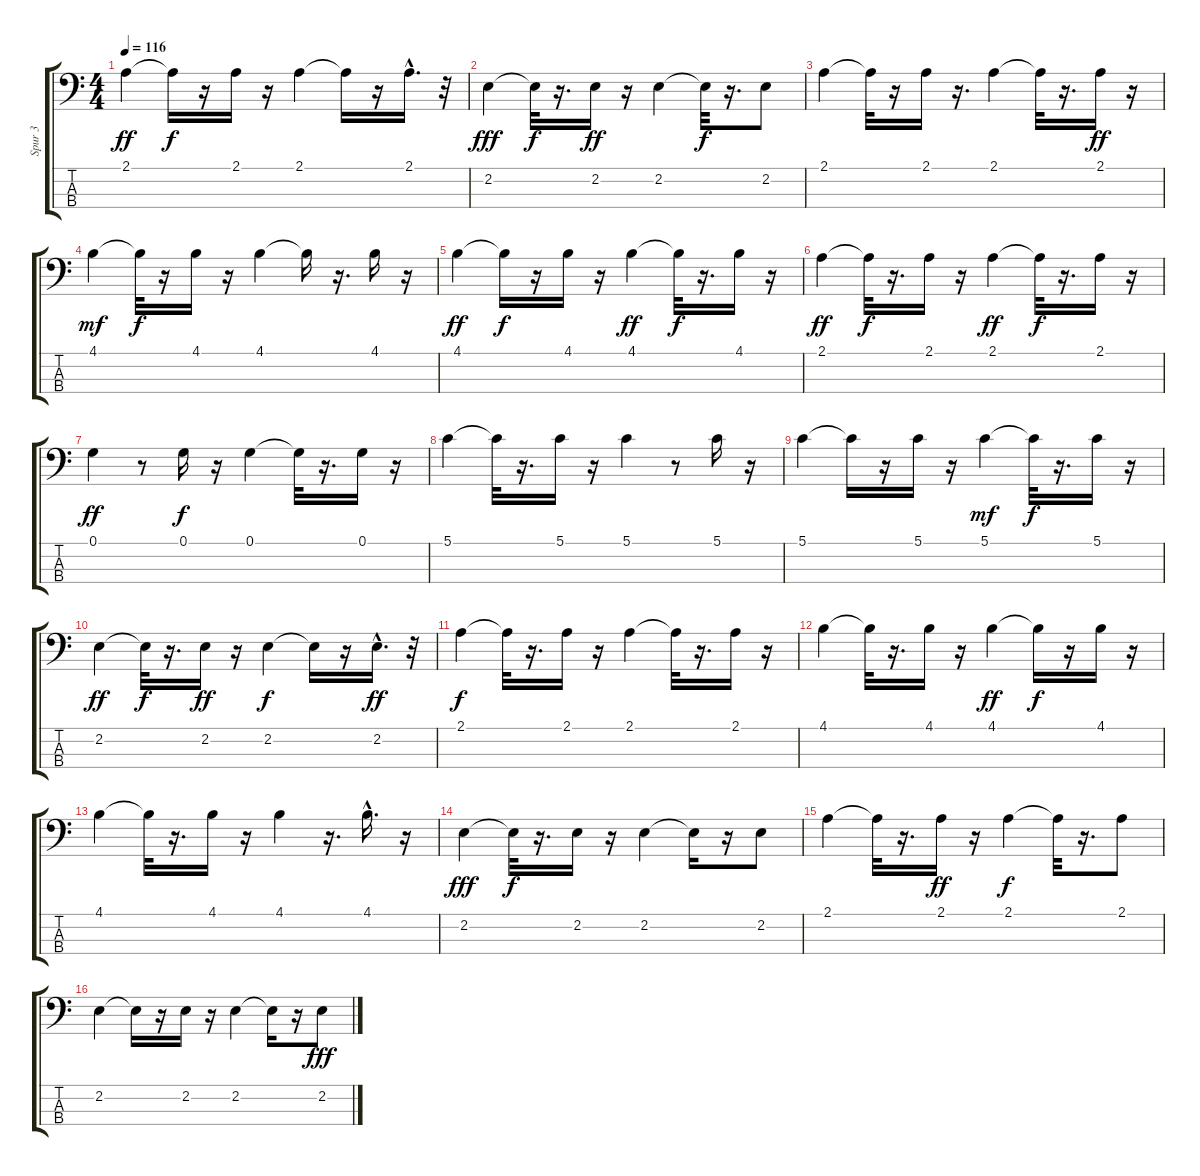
\track ("Spur 3" "Spur 3") {instrument electricbassfinger}
\staff {score tabs}
\tuning (G2 D2 A1 E1) {hide}
\ts (4 4)
\tempo 116
\clef f4
\ks c
2.1.4{dy ff} 2.1{t}.16{dy f} r.16 2.1.16 r.16 2.1.4 2.1{t}.16 r.16 2.1{hac}.16{d} r.32 |
2.2.4{dy fff} 2.2{t}.32{dy f} r.16{d} 2.2.16{dy ff} r.16 2.2.4 2.2{t}.32{dy f} r.16{d} 2.2.8 |
2.1.4 2.1{t}.32 r.16 2.1.16 r.16{d} 2.1.4 2.1{t}.32 r.16{d} 2.1.16{dy ff} r.16 |
4.1.4{dy mf} 4.1{t}.32{dy f} r.16 4.1.16 r.16 4.1.4 4.1{t}.16 r.16{d} 4.1.16 r.16 |
4.1.4{dy ff} 4.1{t}.16{dy f} r.16 4.1.16 r.16 4.1.4{dy ff} 4.1{t}.32{dy f} r.16{d} 4.1.16 r.16 |
2.1.4{dy ff} 2.1{t}.32{dy f} r.16{d} 2.1.16 r.16 2.1.4{dy ff} 2.1{t}.32{dy f} r.16{d} 2.1.16 r.16 |
0.1.4{dy ff} r.8 0.1.16{dy f} r.16 0.1.4 0.1{t}.32 r.16{d} 0.1.16 r.16 |
5.1.4 5.1{t}.32 r.16{d} 5.1.16 r.16 5.1.4 r.8 5.1.16 r.16 |
5.1.4 5.1{t}.16 r.16 5.1.16 r.16 5.1.4{dy mf} 5.1{t}.32{dy f} r.16{d} 5.1.16 r.16 |
2.2.4{dy ff} 2.2{t}.32{dy f} r.16{d} 2.2.16{dy ff} r.16 2.2.4{dy f} 2.2{t}.16 r.16 2.2{hac}.16{d dy ff} r.32 |
2.1.4{dy f} 2.1{t}.32 r.16{d} 2.1.16 r.16 2.1.4 2.1{t}.32 r.16{d} 2.1.16 r.16 |
4.1.4 4.1{t}.32 r.16{d} 4.1.16 r.16 4.1.4{dy ff} 4.1{t}.16{dy f} r.16 4.1.16 r.16 |
4.1.4 4.1{t}.32 r.16{d} 4.1.16 r.16 4.1.4 r.16{d} 4.1{hac}.16{d} r.16 |
2.2.4{dy fff} 2.2{t}.32{dy f} r.16{d} 2.2.16 r.16 2.2.4 2.2{t}.16 r.16 2.2.8 |
2.1.4 2.1{t}.32 r.16{d} 2.1.16{dy ff} r.16 2.1.4{dy f} 2.1{t}.32 r.16{d} 2.1.8 |
2.2.4 2.2{t}.16 r.16 2.2.16 r.16 2.2.4 2.2{t}.16 r.16 2.2.8{dy fff}
